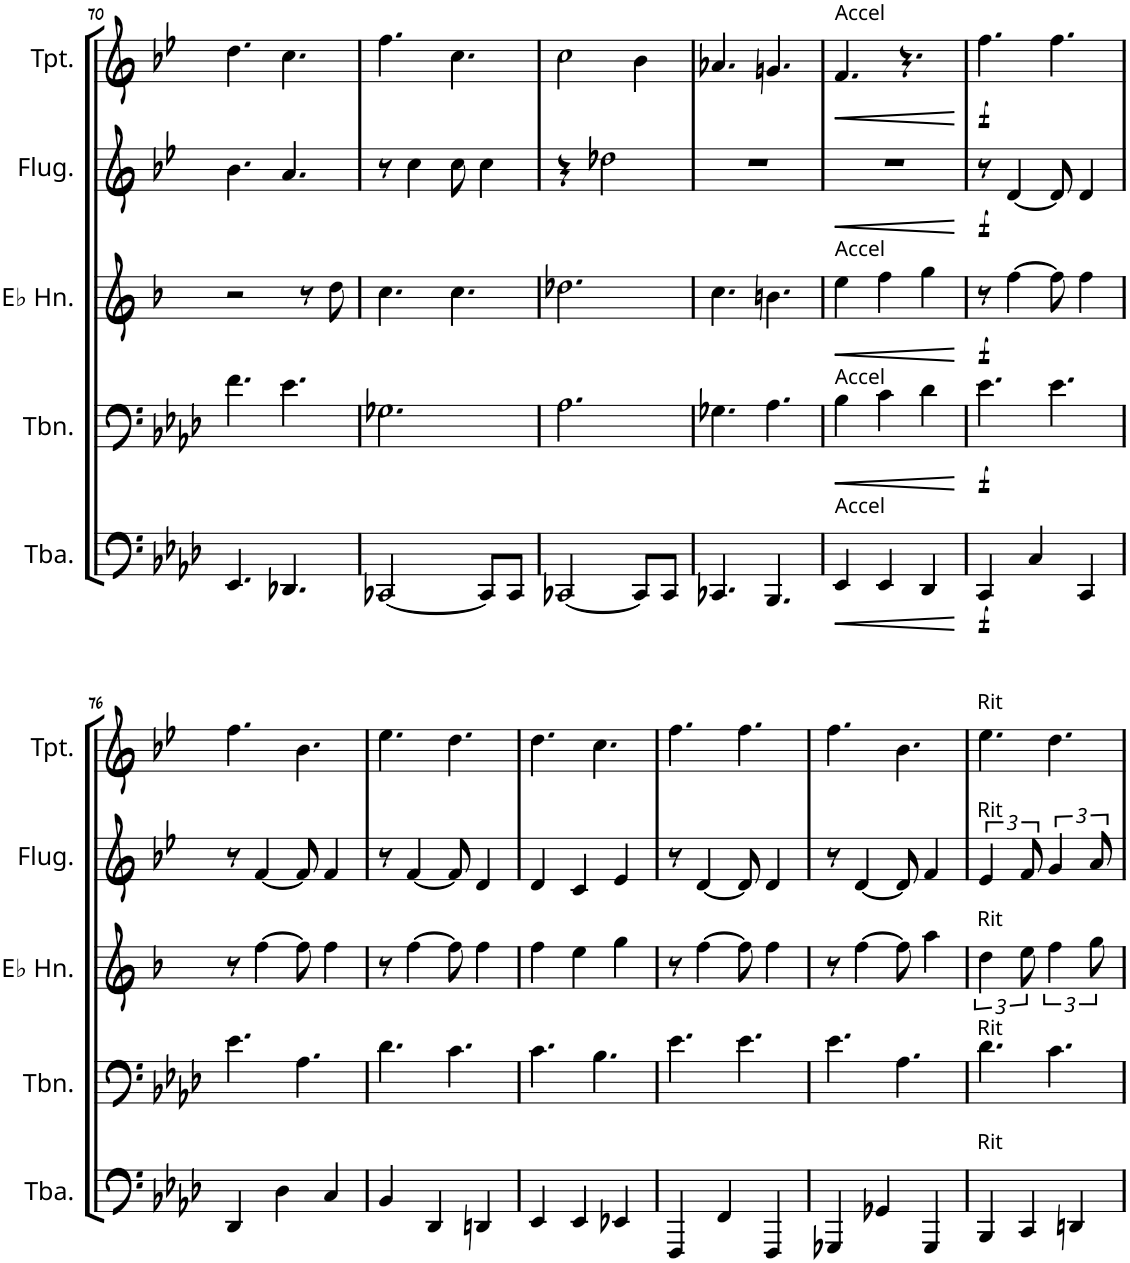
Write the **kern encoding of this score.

**kern	**dynam	**kern	**dynam	**kern	**dynam	**kern	**dynam	**kern	**dynam
*part5	*part5	*part4	*part4	*part3	*part3	*part2	*part2	*part1	*part1
*staff5	*staff5	*staff4	*staff4	*staff3	*staff3	*staff2	*staff2	*staff1	*staff1
*I"Tuba	*	*I"Trombone	*	*I"Horn in Eb	*	*I"Flugelhorn	*	*I"Trumpet in Bb	*
*I'Tba.	*	*I'Tbn.	*	*	*	*I'Flug.	*	*I'Tpt.	*
!!LO:PB:g=z
*clefF4	*	*clefF4	*	*clefG2	*	*clefG2	*	*clefG2	*
*	*	*	*	*Trd5c9	*	*Trd1c2	*	*Trd1c2	*
*k[b-e-a-d-]	*	*k[b-e-a-d-]	*	*k[b-]	*	*k[b-e-]	*	*k[b-e-]	*
*A-:	*	*A-:	*	*F:	*	*B-:	*	*B-:	*
*M3/4	*	*M3/4	*	*M3/4	*	*M3/4	*	*M3/4	*
=70	=70	=70	=70	=70	=70	=70	=70	=70	=70
4.EE-/	.	4.f\	.	2r	.	4.b-\	.	4.dd\	.
4.DD-X/	.	4.e-\	.	.	.	4.a/	.	4.cc\	.
.	.	.	.	8r	.	.	.	.	.
.	.	.	.	8dd\	.	.	.	.	.
=71	=71	=71	=71	=71	=71	=71	=71	=71	=71
[2CC-X/	.	2.G-X\	.	4.cc\	.	8r	.	4.ff\	.
.	.	.	.	.	.	4cc\	.	.	.
.	.	.	.	4.cc\	.	8cc\	.	4.cc\	.
8CC-/L]	.	.	.	.	.	4cc\	.	.	.
8CC-/J	.	.	.	.	.	.	.	.	.
=72	=72	=72	=72	=72	=72	=72	=72	=72	=72
[2CC-X/	.	2.A-\	.	2.dd-X\	.	4r	.	2cc\	.
.	.	.	.	.	.	2dd-X\	.	.	.
8CC-/L]	.	.	.	.	.	.	.	4b-\	.
8CC-/J	.	.	.	.	.	.	.	.	.
=73	=73	=73	=73	=73	=73	=73	=73	=73	=73
4.CC-X/	.	4.G-X\	.	4.cc\	.	2.r	.	4.a-X/	.
4.BBB-/	.	4.A-\	.	4.bn\	.	.	.	4.gn/	.
=74	=74	=74	=74	=74	=74	=74	=74	=74	=74
!	!	!	!	!	!	!	!	!LO:TX:a:t=Accel	!
!	!	!	!	!LO:TX:a:t=Accel	!	!	!	!	!
!	!	!LO:TX:a:t=Accel	!	!	!	!	!	!	!
!LO:TX:a:t=Accel	!	!	!	!	!	!	!	!	!
!	!LO:HP:b	!	!LO:HP:b	!	!LO:HP:b	!	!LO:HP:b	!	!LO:HP:b
4EE-/	<	4B-\	<	4ee\	<	2.r	<	4.f/	<
4EE-/	.	4c\	.	4ff\	.	.	.	.	.
.	.	.	.	.	.	.	.	4.r	.
4DD-/	.	4d-\	.	4gg\	.	.	.	.	.
.	[	.	[	.	[	.	[	.	[
=75	=75	=75	=75	=75	=75	=75	=75	=75	=75
!	!LO:DY:b	!	!LO:DY:b	!	!LO:DY:b	!	!LO:DY:b	!	!LO:DY:b
4CC/	f	4.e-\	f	8r	f	8r	f	4.ff\	f
.	.	.	.	[4ff\	.	[4d/	.	.	.
4C/	.	.	.	.	.	.	.	.	.
.	.	4.e-\	.	8ff\]	.	8d/]	.	4.ff\	.
4CC/	.	.	.	4ff\	.	4d/	.	.	.
!!LO:LB:g=z
=76	=76	=76	=76	=76	=76	=76	=76	=76	=76
4DD-/	.	4.e-\	.	8r	.	8r	.	4.ff\	.
.	.	.	.	[4ff\	.	[4f/	.	.	.
4D-\	.	.	.	.	.	.	.	.	.
.	.	4.A-\	.	8ff\]	.	8f/]	.	4.b-\	.
4C/	.	.	.	4ff\	.	4f/	.	.	.
=77	=77	=77	=77	=77	=77	=77	=77	=77	=77
4BB-/	.	4.d-\	.	8r	.	8r	.	4.ee-\	.
.	.	.	.	[4ff\	.	[4f/	.	.	.
4DD-/	.	.	.	.	.	.	.	.	.
.	.	4.c\	.	8ff\]	.	8f/]	.	4.dd\	.
4DDn/	.	.	.	4ff\	.	4d/	.	.	.
=78	=78	=78	=78	=78	=78	=78	=78	=78	=78
4EE-/	.	4.c\	.	4ff\	.	4d/	.	4.dd\	.
4EE-/	.	.	.	4ee\	.	4c/	.	.	.
.	.	4.B-\	.	.	.	.	.	4.cc\	.
4EE-X/	.	.	.	4gg\	.	4e-/	.	.	.
=79	=79	=79	=79	=79	=79	=79	=79	=79	=79
4FFF/	.	4.e-\	.	8r	.	8r	.	4.ff\	.
.	.	.	.	[4ff\	.	[4d/	.	.	.
4FF/	.	.	.	.	.	.	.	.	.
.	.	4.e-\	.	8ff\]	.	8d/]	.	4.ff\	.
4FFF/	.	.	.	4ff\	.	4d/	.	.	.
=80	=80	=80	=80	=80	=80	=80	=80	=80	=80
4GGG-X/	.	4.e-\	.	8r	.	8r	.	4.ff\	.
.	.	.	.	[4ff\	.	[4d/	.	.	.
4GG-X/	.	.	.	.	.	.	.	.	.
.	.	4.A-\	.	8ff\]	.	8d/]	.	4.b-\	.
4GGG-/	.	.	.	4aa\	.	4f/	.	.	.
=81	=81	=81	=81	=81	=81	=81	=81	=81	=81
!	!	!	!	!	!	!	!	!LO:TX:a:t=Rit	!
!	!	!	!	!	!	!LO:TX:a:t=Rit	!	!	!
!	!	!	!	!LO:TX:a:t=Rit	!	!	!	!	!
!	!	!LO:TX:a:t=Rit	!	!	!	!	!	!	!
!LO:TX:a:t=Rit	!	!	!	!	!	!	!	!	!
4BBB-/	.	4.d-\	.	4dd\	.	4e-/	.	4.ee-\	.
4CC/	.	.	.	8ee\	.	8f/	.	.	.
.	.	4.c\	.	4ff\	.	4g/	.	4.dd\	.
4DDn/	.	.	.	.	.	.	.	.	.
.	.	.	.	8gg\	.	8a/	.	.	.
=	=	=	=	=	=	=	=	=	=
*-	*-	*-	*-	*-	*-	*-	*-	*-	*-
